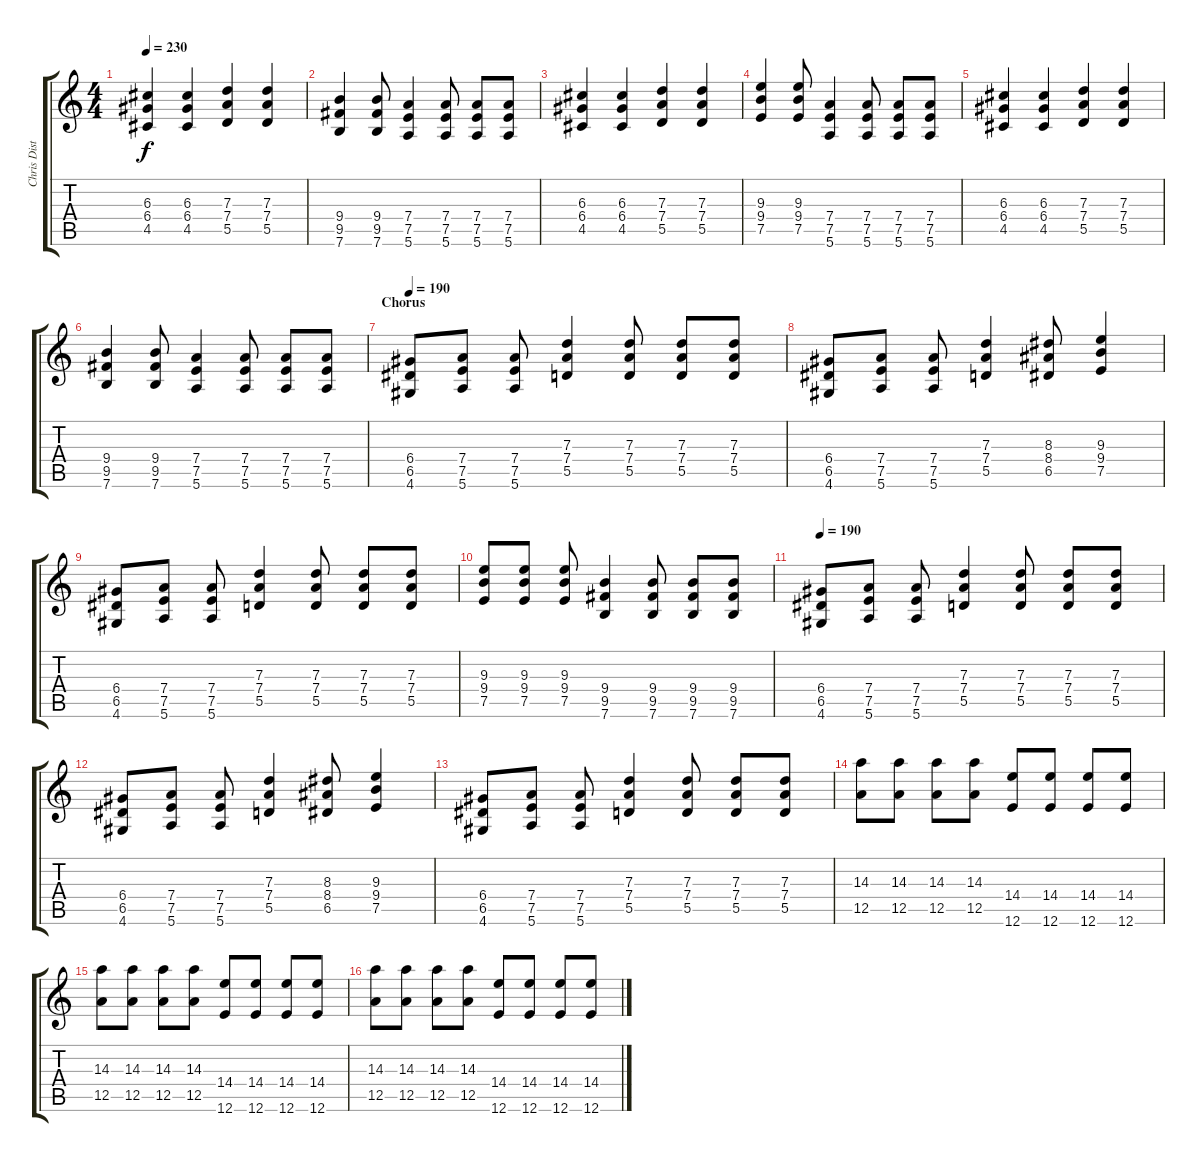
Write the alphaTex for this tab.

\track ("Chris Distortion" "Chris Dist") {instrument distortionguitar}
\staff {score tabs}
\tuning (E4 B3 G3 D3 A2 E2) {hide}
\ts (4 4)
\tempo 230
\clef g2
\ks c
(6.3 6.4 4.5).4{dy f} (6.3 6.4 4.5).4 (7.3 7.4 5.5).4 (7.3 7.4 5.5).4 |
(9.4 9.5 7.6).4 (9.4 9.5 7.6).8 (7.4 7.5 5.6).4 (7.4 7.5 5.6).8 (7.4 7.5 5.6).8 (7.4 7.5 5.6).8 |
(6.3 6.4 4.5).4 (6.3 6.4 4.5).4 (7.3 7.4 5.5).4 (7.3 7.4 5.5).4 |
(9.3 9.4 7.5).4 (9.3 9.4 7.5).8 (7.4 7.5 5.6).4 (7.4 7.5 5.6).8 (7.4 7.5 5.6).8 (7.4 7.5 5.6).8 |
(6.3 6.4 4.5).4 (6.3 6.4 4.5).4 (7.3 7.4 5.5).4 (7.3 7.4 5.5).4 |
(9.4 9.5 7.6).4 (9.4 9.5 7.6).8 (7.4 7.5 5.6).4 (7.4 7.5 5.6).8 (7.4 7.5 5.6).8 (7.4 7.5 5.6).8 |
\section ("" "Chorus")
\tempo 210
\tempo 190
(6.4 6.5 4.6).8 (7.4 7.5 5.6).8 (7.4 7.5 5.6).8 (7.3 7.4 5.5).4 (7.3 7.4 5.5).8 (7.3 7.4 5.5).8 (7.3 7.4 5.5).8 |
(6.4 6.5 4.6).8 (7.4 7.5 5.6).8 (7.4 7.5 5.6).8 (7.3 7.4 5.5).4 (8.3 8.4 6.5).8 (9.3 9.4 7.5).4 |
(6.4 6.5 4.6).8 (7.4 7.5 5.6).8 (7.4 7.5 5.6).8 (7.3 7.4 5.5).4 (7.3 7.4 5.5).8 (7.3 7.4 5.5).8 (7.3 7.4 5.5).8 |
(9.3 9.4 7.5).8 (9.3 9.4 7.5).8 (9.3 9.4 7.5).8 (9.4 9.5 7.6).4 (9.4 9.5 7.6).8 (9.4 9.5 7.6).8 (9.4 9.5 7.6).8 |
\tempo 190
(6.4 6.5 4.6).8 (7.4 7.5 5.6).8 (7.4 7.5 5.6).8 (7.3 7.4 5.5).4 (7.3 7.4 5.5).8 (7.3 7.4 5.5).8 (7.3 7.4 5.5).8 |
(6.4 6.5 4.6).8 (7.4 7.5 5.6).8 (7.4 7.5 5.6).8 (7.3 7.4 5.5).4 (8.3 8.4 6.5).8 (9.3 9.4 7.5).4 |
(6.4 6.5 4.6).8 (7.4 7.5 5.6).8 (7.4 7.5 5.6).8 (7.3 7.4 5.5).4 (7.3 7.4 5.5).8 (7.3 7.4 5.5).8 (7.3 7.4 5.5).8 |
(14.3 12.5).8 (14.3 12.5).8 (14.3 12.5).8 (14.3 12.5).8 (14.4 12.6).8 (14.4 12.6).8 (14.4 12.6).8 (14.4 12.6).8 |
(14.3 12.5).8 (14.3 12.5).8 (14.3 12.5).8 (14.3 12.5).8 (14.4 12.6).8 (14.4 12.6).8 (14.4 12.6).8 (14.4 12.6).8 |
(14.3 12.5).8 (14.3 12.5).8 (14.3 12.5).8 (14.3 12.5).8 (14.4 12.6).8 (14.4 12.6).8 (14.4 12.6).8 (14.4 12.6).8
